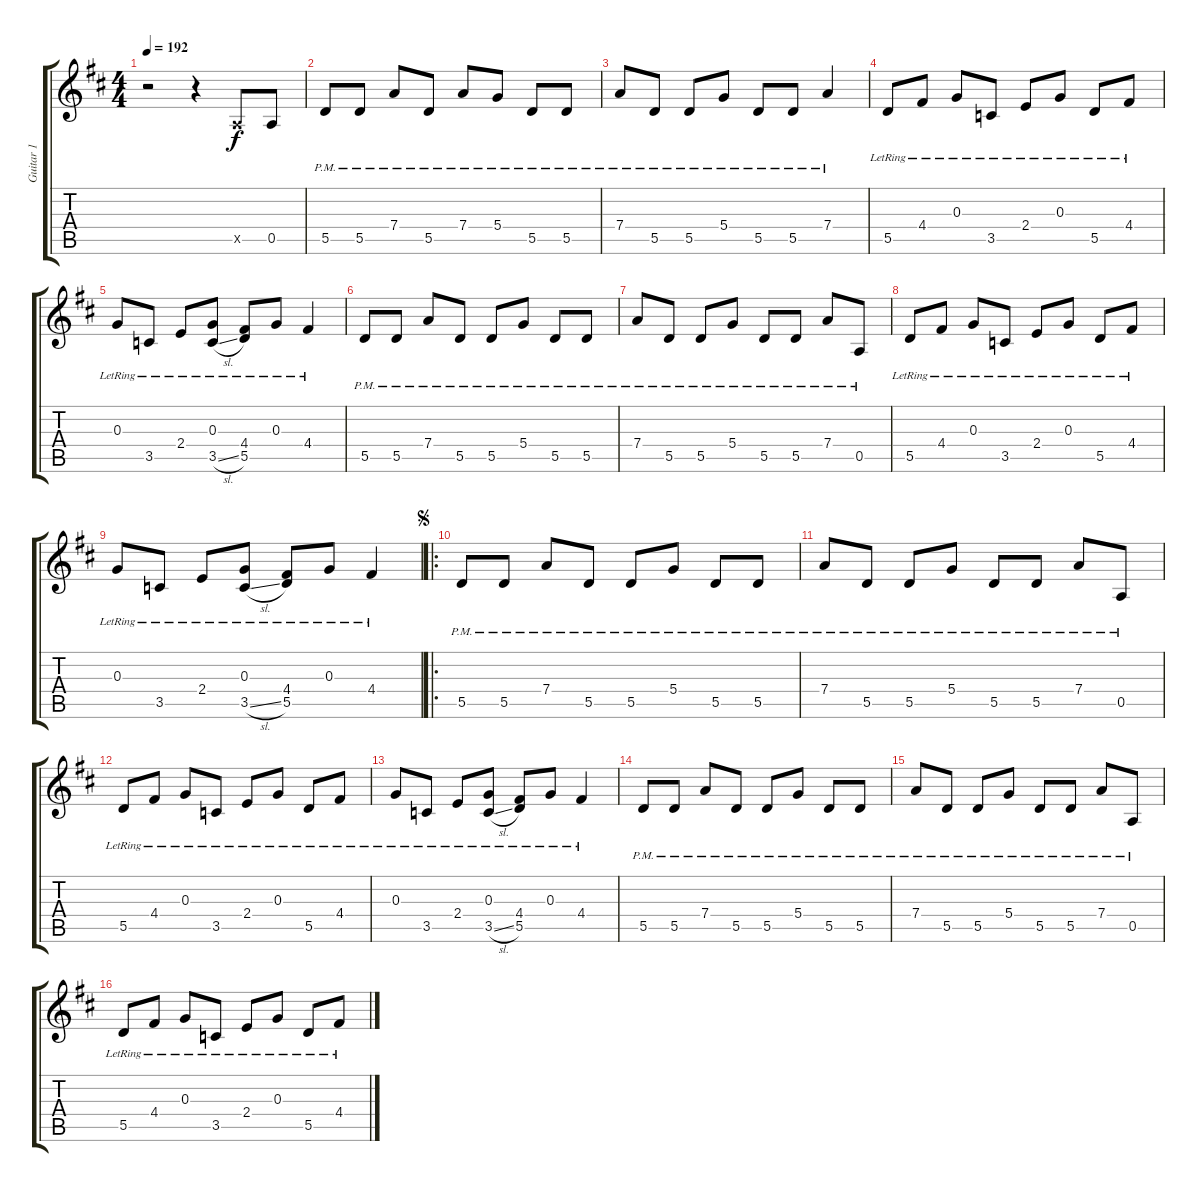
\track ("Guitar 1" "Guitar 1") {instrument distortionguitar}
\staff {score tabs}
\tuning (E4 B3 G3 D3 A2 E2) {hide}
\ts (4 4)
\tempo 192
\clef g2
\ks d
r.2{dy f instrument distortionguitar} r.4 0.5{x}.8 0.5.8 |
5.5{pm}.8 5.5{pm}.8 7.4{pm}.8 5.5{pm}.8 7.4{pm}.8 5.4{pm}.8 5.5{pm}.8 5.5{pm}.8 |
7.4{pm}.8 5.5{pm}.8 5.5{pm}.8 5.4{pm}.8 5.5{pm}.8 5.5{pm}.8 7.4{pm}.4 |
5.5{lr}.8 4.4{lr}.8 0.3{lr}.8 3.5{lr}.8 2.4{lr}.8 0.3{lr}.8 5.5{lr}.8 4.4{lr}.8 |
0.3{lr}.8 3.5{lr}.8 2.4{lr}.8 (0.3{lr} 3.5{sl lr}).8 (4.4{lr} 5.5{lr}).8 0.3{lr}.8 4.4{lr}.4 |
5.5{pm}.8 5.5{pm}.8 7.4{pm}.8 5.5{pm}.8 5.5{pm}.8 5.4{pm}.8 5.5{pm}.8 5.5{pm}.8 |
7.4{pm}.8 5.5{pm}.8 5.5{pm}.8 5.4{pm}.8 5.5{pm}.8 5.5{pm}.8 7.4{pm}.8 0.5{pm}.8 |
5.5{lr}.8 4.4{lr}.8 0.3{lr}.8 3.5{lr}.8 2.4{lr}.8 0.3{lr}.8 5.5{lr}.8 4.4{lr}.8 |
0.3{lr}.8 3.5{lr}.8 2.4{lr}.8 (0.3{lr} 3.5{sl lr}).8 (4.4{lr} 5.5{lr}).8 0.3{lr}.8 4.4{lr}.4 |
\ro
\jump segno
5.5{pm}.8 5.5{pm}.8 7.4{pm}.8 5.5{pm}.8 5.5{pm}.8 5.4{pm}.8 5.5{pm}.8 5.5{pm}.8 |
7.4{pm}.8 5.5{pm}.8 5.5{pm}.8 5.4{pm}.8 5.5{pm}.8 5.5{pm}.8 7.4{pm}.8 0.5{pm}.8 |
5.5{lr}.8 4.4{lr}.8 0.3{lr}.8 3.5{lr}.8 2.4{lr}.8 0.3{lr}.8 5.5{lr}.8 4.4{lr}.8 |
0.3{lr}.8 3.5{lr}.8 2.4{lr}.8 (0.3{lr} 3.5{sl lr}).8 (4.4{lr} 5.5{lr}).8 0.3{lr}.8 4.4{lr}.4 |
5.5{pm}.8 5.5{pm}.8 7.4{pm}.8 5.5{pm}.8 5.5{pm}.8 5.4{pm}.8 5.5{pm}.8 5.5{pm}.8 |
7.4{pm}.8 5.5{pm}.8 5.5{pm}.8 5.4{pm}.8 5.5{pm}.8 5.5{pm}.8 7.4{pm}.8 0.5{pm}.8 |
5.5{lr}.8 4.4{lr}.8 0.3{lr}.8 3.5{lr}.8 2.4{lr}.8 0.3{lr}.8 5.5{lr}.8 4.4{lr}.8
